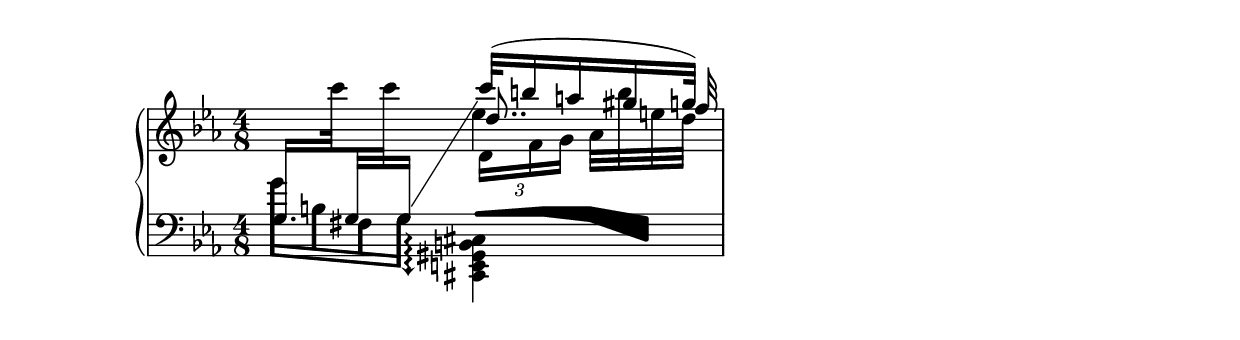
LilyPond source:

% Do not edit this file; it is automatically
% generated from Documentation/snippets/new
% This file is in the public domain.
%% Note: this file works from version 2.12.0
\version "2.13.20"
\header {
  lsrtags = "headwords"
  texidoc = "Random complex notation"
  doctitle = "Screech and Boink"
} % begin verbatim


\score {
  \context PianoStaff <<
    \new Staff = "up" {
      \time 4/8
      \key c \minor
      <<
        {
          \revert Stem #'direction
          \change Staff = down
          \set subdivideBeams = ##t
          g16.[
          \change Staff = up
          c'''32
          \change Staff = down
          g32
          \change Staff = up
          c'''32
          \change Staff = down
          g16]
          \change Staff = up
          \stemUp
          \set followVoice = ##t
          c'''32([ b''16 a''16 gis''16 g''32)]
        }
        \\
        { s4 \times 2/3 { d'16[ f' g'] } as'32[ b''32 e'' d''] }
        \\
        { s4 \autoBeamOff d''8.. f''32  }
        \\
        { s4 es''4 }
      >>
    }
    \new Staff = "down" {
      \clef bass
      \key c \minor
      \set subdivideBeams = ##f
      \override Stem #'french-beaming = ##t
      \override Beam #'beam-thickness = #0.3
      \override Stem #'thickness = #4.0
      g'16[ b16 fis16 g16]
      <<
        \makeClusters {
          as16 <as b> <g b> <g cis>
        }
        \\
        {
          \override Staff.Arpeggio #'arpeggio-direction = #DOWN
          <cis, e, gis, b, cis>4\arpeggio
        }
      >>
    }
  >>
  \midi {
    \context {
      \Score
      tempoWholesPerMinute = #(ly:make-moment 60 8)
    }
  }
  \layout {
    ragged-right = ##t
    \context {
      \Staff
      \consists "Horizontal_bracket_engraver"
    }
  }
}
